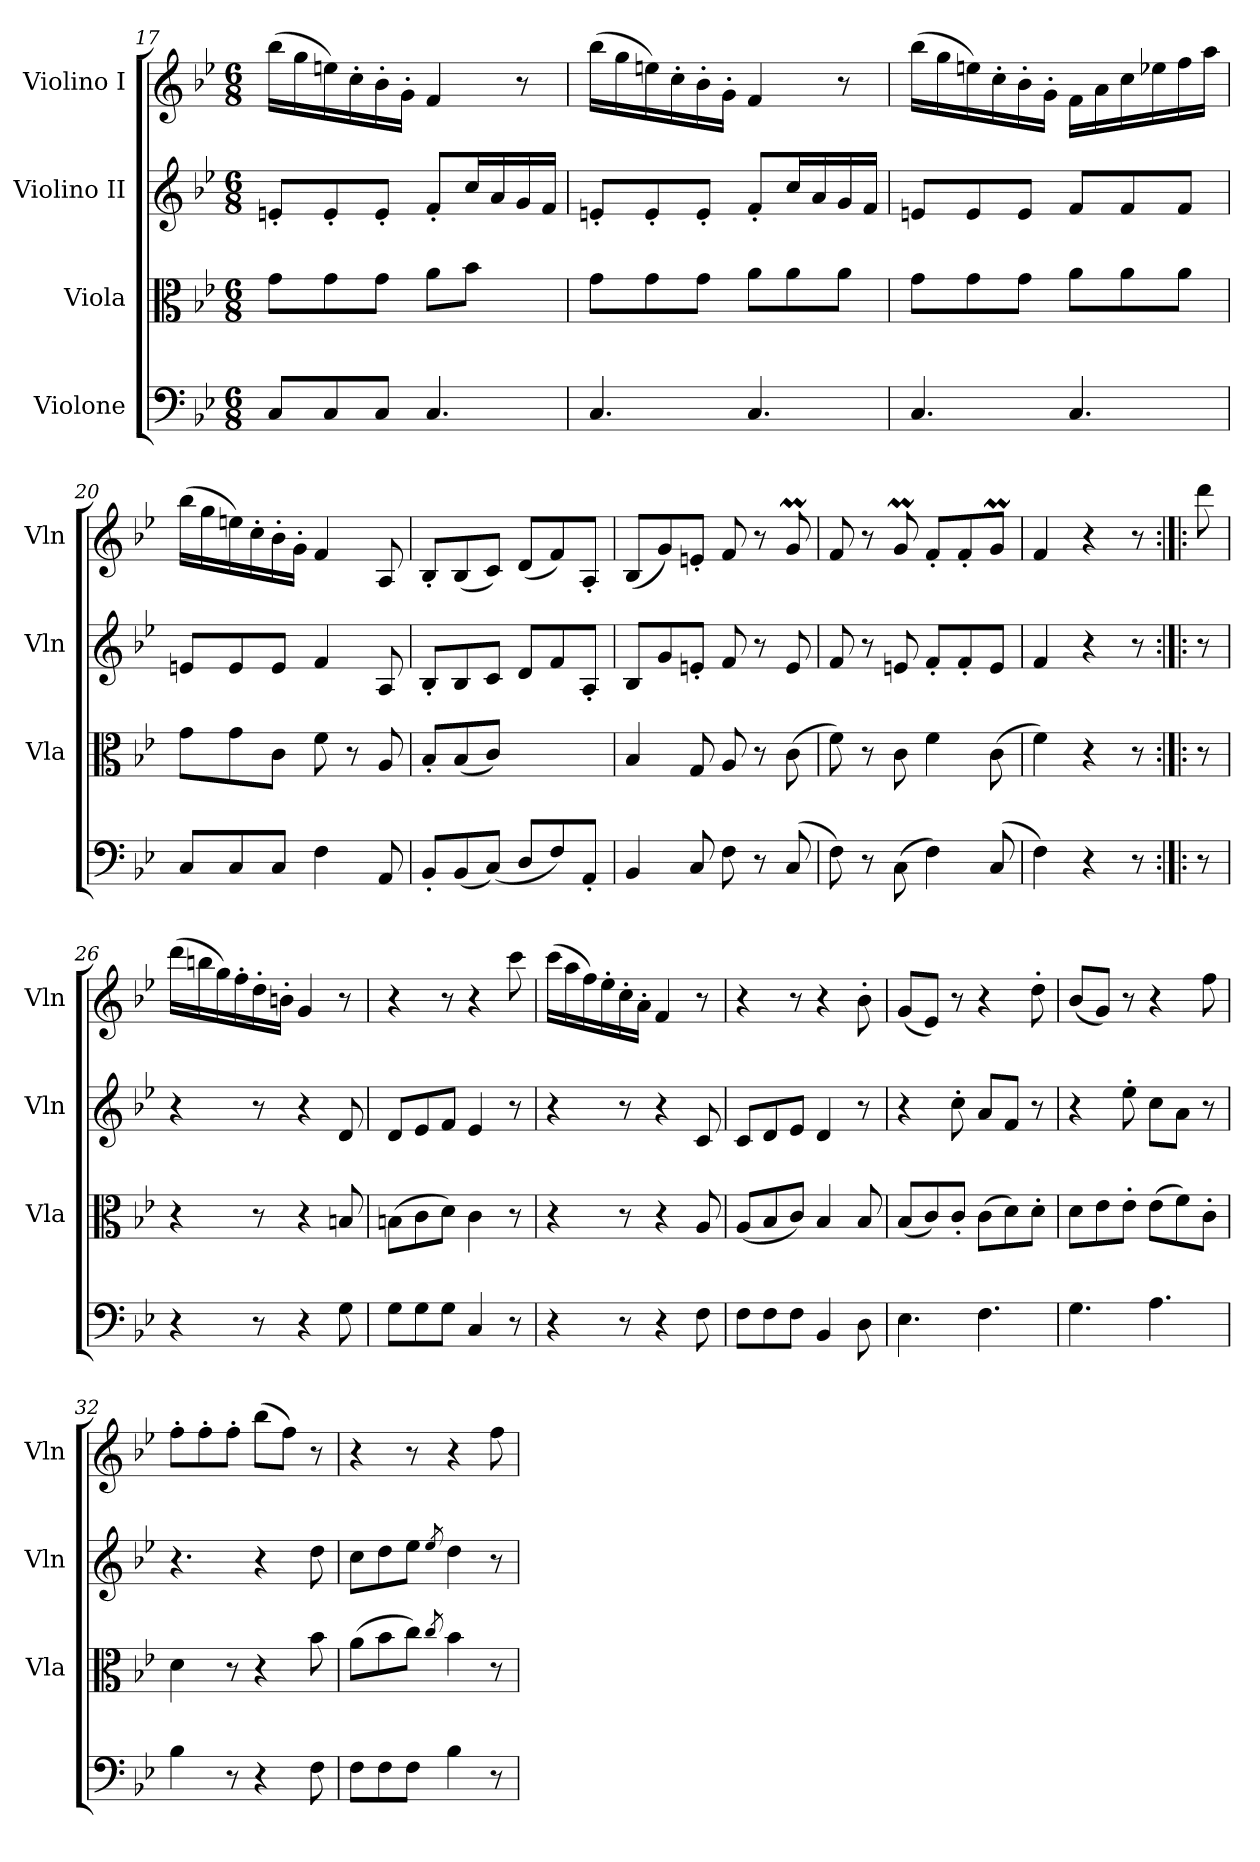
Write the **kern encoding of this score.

**kern	**kern	**kern	**kern
*part4	*part3	*part2	*part1
*staff4	*staff3	*staff2	*staff1
*I"Violone	*I"Viola	*I"Violino II	*I"Violino I
*	*I'Vla	*I'Vln	*I'Vln
*clefF4	*clefC3	*clefG2	*clefG2
*k[b-e-]	*k[b-e-]	*k[b-e-]	*k[b-e-]
*B-:	*B-:	*B-:	*B-:
*M6/8	*M6/8	*M6/8	*M6/8
=17	=17	=17	=17
8C/L	8g\L	8en'</L	(>16bb-\LL
.	.	.	16gg\
8C/	8g\	8e'</	16een\)
.	.	.	16cc'>\
8C/J	8g\J	8e'</J	16b-'>\
.	.	.	16g'>\JJ
4.C/	8a\L	8f'</L	4f/
.	8b-\J	16cc/L	.
.	.	16a/	.
.	8ryy	16g/	8r
.	.	16f/JJ	.
!!LO:LB:g=z
=18	=18	=18	=18
4.C/	8g\L	8en'</L	(>16bb-\LL
.	.	.	16gg\
.	8g\	8e'</	16een\)
.	.	.	16cc'>\
.	8g\J	8e'</J	16b-'>\
.	.	.	16g'>\JJ
4.C/	8a\L	8f'</L	4f/
.	8a\	16cc/L	.
.	.	16a/	.
.	8a\J	16g/	8r
.	.	16f/JJ	.
=19	=19	=19	=19
4.C/	8g\L	8en/L	(>16bb-\LL
.	.	.	16gg\
.	8g\	8e/	16een\)
.	.	.	16cc'>\
.	8g\J	8e/J	16b-'>\
.	.	.	16g'>\JJ
4.C/	8a\L	8f/L	16f\LL
.	.	.	16a\
.	8a\	8f/	16cc\
.	.	.	16ee-\
.	8a\J	8f/J	16ff\
.	.	.	16aa\JJ
=20	=20	=20	=20
8C/L	8g\L	8en/L	(>16bb-\LL
.	.	.	16gg\
8C/	8g\	8e/	16een\)
.	.	.	16cc'>\
8C/J	8c\J	8e/J	16b-'>\
.	.	.	16g'>\JJ
4F\	8f\	4f/	4f/
.	8r	.	.
8AA/	8A/	8A/	8A/
=21	=21	=21	=21
8BB-'</L	8B-'</L	8B-'</L	8B-'</L
(<8BB-/	(<8B-/	8B-/	(<8B-/
(<8C/J)	8c/J)	8c/J	8c/J)
8D/L	4.ryy	8d/L	(<8d/L
8F/)	.	8f/	8f/)
8AA'</J	.	8A'</J	8A'</J
=22	=22	=22	=22
4BB-/	4B-/	8B-/L	(<8B-/L
.	.	8g/	8g/)
8C/	8G/	8en'</J	8en'</J
8F\	8A/	8f/	8f/
8r	8r	8r	8r
(<8C/	(>8c\	8e/	8gM/
=23	=23	=23	=23
8F\)	8f\)	8f/	8f/
8r	8r	8r	8r
(>8C\	8c\	8en/	8gM/
4F\)	4f\	8f'</L	8f'</L
.	.	8f'</	8f'</
(>8C/	(>8c\	8e/J	8gM/J
!!LO:LB:g=z
=24	=24	=24	=24
4F\)	4f\)	4f/	4f/
4r	4r	4r	4r
8r	8r	8r	8r
=25:|!|:	=25:|!|:	=25:|!|:	=25:|!|:
8r	8r	8r	8ddd\
=26	=26	=26	=26
4r	4r	4r	(>16ddd\LL
.	.	.	16bbn\
.	.	.	16gg\)
.	.	.	16ff'>\
8r	8r	8r	16dd'>\
.	.	.	16bn'>\JJ
4r	4r	4r	4g/
8G\	8Bn/	8d/	8r
=27	=27	=27	=27
8G\L	(>8Bn\L	8d/L	4r
8G\	8c\	8e-/	.
8G\J	8d\J)	8f/J	8r
4C/	4c\	4e-/	4r
8r	8r	8r	8ccc\
=28	=28	=28	=28
4r	4r	4r	(>16ccc\LL
.	.	.	16aa\
.	.	.	16ff\)
.	.	.	16ee-'>\
8r	8r	8r	16cc'>\
.	.	.	16a'>\JJ
4r	4r	4r	4f/
8F\	8A/	8c/	8r
=29	=29	=29	=29
8F\L	(<8A/L	8c/L	4r
8F\	8B-/	8d/	.
8F\J	8c/J)	8e-/J	8r
4BB-/	4B-/	4d/	4r
8D\	8B-/	8r	8b-'>\
!!LO:LB:g=z
=30	=30	=30	=30
4.E-\	(<8B-/L	4r	(<8g/L
.	8c/)	.	8e-/J)
.	8c'</J	8cc'>\	8r
4.F\	(>8c\L	8a/L	4r
.	8d\)	8f/J	.
.	8d'>\J	8r	8dd'>\
=31	=31	=31	=31
4.G\	8d\L	4r	(<8b-/L
.	8e-\	.	8g/J)
.	8e-'>\J	8ee-'>\	8r
4.A\	(>8e-\L	8cc\L	4r
.	8f\)	8a\J	.
.	8c'>\J	8r	8ff\
=32	=32	=32	=32
4B-\	4d\	4.r	8ff'>\L
.	.	.	8ff'>\
8r	8r	.	8ff'>\J
4r	4r	4r	(>8bb-\L
.	.	.	8ff\J)
8F\	8b-\	8dd\	8r
=33	=33	=33	=33
8F\L	(>8a\L	8cc\L	4r
8F\	8b-\	8dd\	.
8F\J	8cc\J)	8ee-\J	8r
.	8qcc/	8qee-/	.
4B-\	4b-\	4dd\	4r
8r	8r	8r	8ff\
=	=	=	=
*-	*-	*-	*-
